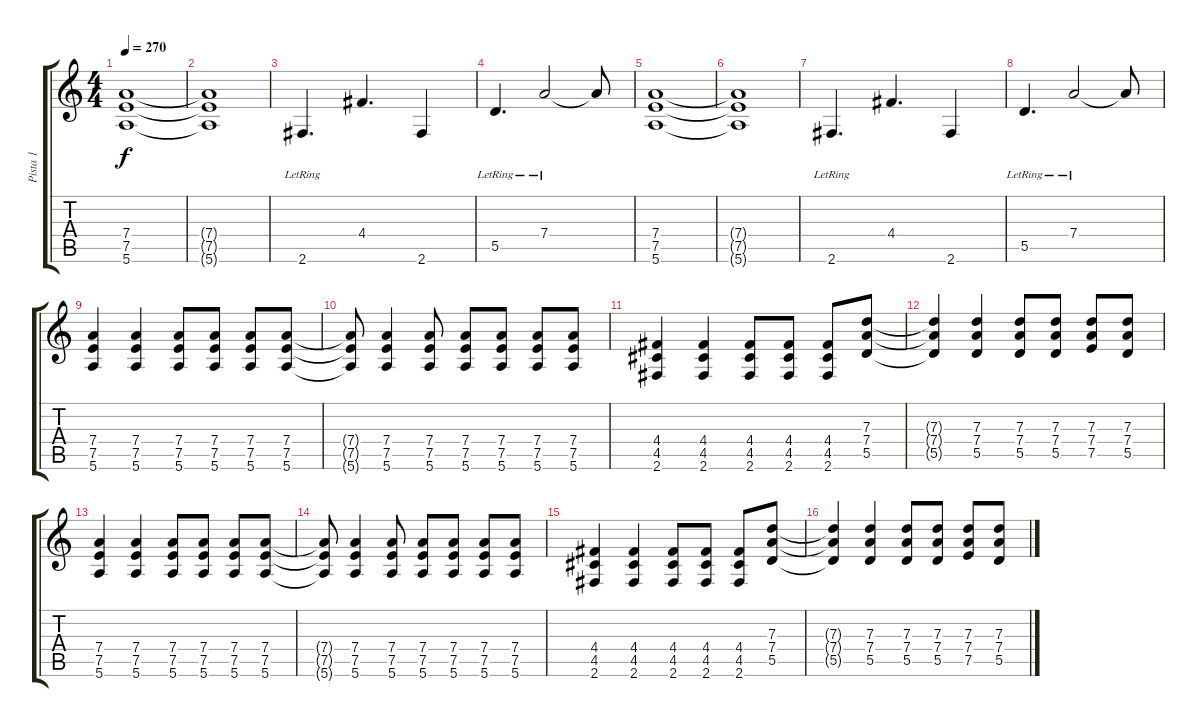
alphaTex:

\track ("Pista 1" "Pista 1") {instrument distortionguitar}
\staff {score tabs}
\tuning (E4 B3 G3 D3 A2 E2) {hide}
\ts (4 4)
\tempo 270
\clef g2
\ks c
(7.4 7.5 5.6).1{dy f volume 13} |
(7.4{t} 7.5{t} 5.6{t}).1 |
2.6{lr}.4{d} 4.4.4{d} 2.6.4 |
5.5{lr}.4{d} 7.4{lr}.2 7.4{t}.8 |
(7.4 7.5 5.6).1 |
(7.4{t} 7.5{t} 5.6{t}).1 |
2.6{lr}.4{d} 4.4.4{d} 2.6.4 |
5.5{lr}.4{d} 7.4{lr}.2 7.4{t}.8 |
(7.4 7.5 5.6).4 (7.4 7.5 5.6).4 (7.4 7.5 5.6).8 (7.4 7.5 5.6).8 (7.4 7.5 5.6).8 (7.4 7.5 5.6).8 |
(7.4{t} 7.5{t} 5.6{t}).8 (7.4 7.5 5.6).4 (7.4 7.5 5.6).8 (7.4 7.5 5.6).8 (7.4 7.5 5.6).8 (7.4 7.5 5.6).8 (7.4 7.5 5.6).8 |
(4.4 4.5 2.6).4 (4.4 4.5 2.6).4 (4.4 4.5 2.6).8 (4.4 4.5 2.6).8 (4.4 4.5 2.6).8 (7.3 7.4 5.5).8 |
(7.3{t} 7.4{t} 5.5{t}).4 (7.3 7.4 5.5).4 (7.3 7.4 5.5).8 (7.3 7.4 5.5).8 (7.3 7.4 7.5).8 (7.3 7.4 5.5).8 |
(7.4 7.5 5.6).4 (7.4 7.5 5.6).4 (7.4 7.5 5.6).8 (7.4 7.5 5.6).8 (7.4 7.5 5.6).8 (7.4 7.5 5.6).8 |
(7.4{t} 7.5{t} 5.6{t}).8 (7.4 7.5 5.6).4 (7.4 7.5 5.6).8 (7.4 7.5 5.6).8 (7.4 7.5 5.6).8 (7.4 7.5 5.6).8 (7.4 7.5 5.6).8 |
(4.4 4.5 2.6).4 (4.4 4.5 2.6).4 (4.4 4.5 2.6).8 (4.4 4.5 2.6).8 (4.4 4.5 2.6).8 (7.3 7.4 5.5).8 |
(7.3{t} 7.4{t} 5.5{t}).4 (7.3 7.4 5.5).4 (7.3 7.4 5.5).8 (7.3 7.4 5.5).8 (7.3 7.4 7.5).8 (7.3 7.4 5.5).8
